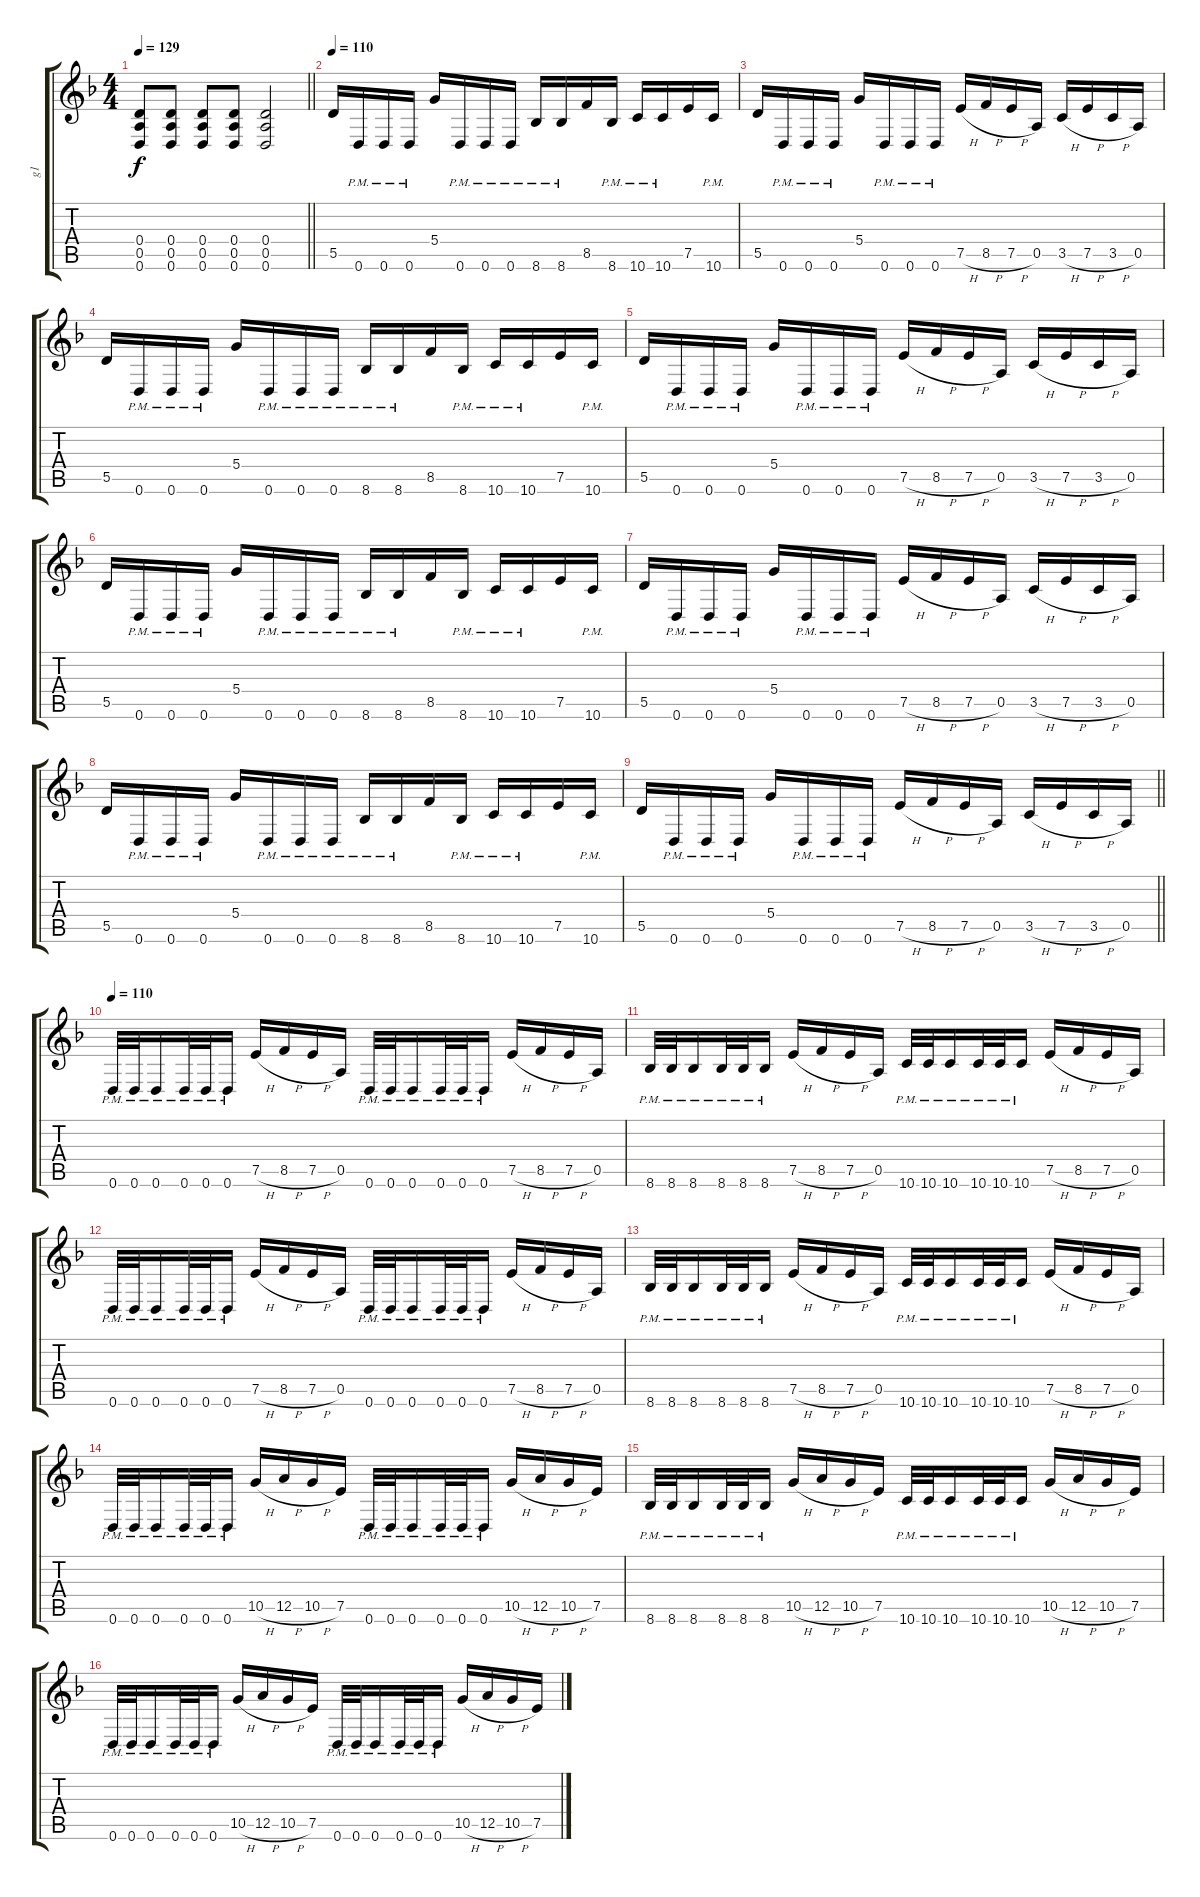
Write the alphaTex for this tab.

\track ("g1" "g1") {instrument distortionguitar}
\staff {score tabs}
\tuning (E4 B3 G3 D3 A2 D2) {hide}
\ts (4 4)
\tempo 129
\clef g2
\barLineRight lightlight
\ks f
(0.4 0.5 0.6).8{dy f} (0.4 0.5 0.6).8 (0.4 0.5 0.6).8 (0.4 0.5 0.6).8 (0.4 0.5 0.6).2 |
\section ("" "")
\tempo 110
5.5.16 0.6{pm}.16 0.6{pm}.16 0.6{pm}.16 5.4.16 0.6{pm}.16 0.6{pm}.16 0.6{pm}.16 8.6{pm}.16 8.6{pm}.16 8.5.16 8.6{pm}.16 10.6{pm}.16 10.6{pm}.16 7.5.16 10.6{pm}.16 |
5.5.16 0.6{pm}.16 0.6{pm}.16 0.6{pm}.16 5.4.16 0.6{pm}.16 0.6{pm}.16 0.6{pm}.16 7.5{h}.16 8.5{h}.16 7.5{h}.16 0.5.16 3.5{h}.16 7.5{h}.16 3.5{h}.16 0.5.16 |
5.5.16 0.6{pm}.16 0.6{pm}.16 0.6{pm}.16 5.4.16 0.6{pm}.16 0.6{pm}.16 0.6{pm}.16 8.6{pm}.16 8.6{pm}.16 8.5.16 8.6{pm}.16 10.6{pm}.16 10.6{pm}.16 7.5.16 10.6{pm}.16 |
5.5.16 0.6{pm}.16 0.6{pm}.16 0.6{pm}.16 5.4.16 0.6{pm}.16 0.6{pm}.16 0.6{pm}.16 7.5{h}.16 8.5{h}.16 7.5{h}.16 0.5.16 3.5{h}.16 7.5{h}.16 3.5{h}.16 0.5.16 |
5.5.16 0.6{pm}.16 0.6{pm}.16 0.6{pm}.16 5.4.16 0.6{pm}.16 0.6{pm}.16 0.6{pm}.16 8.6{pm}.16 8.6{pm}.16 8.5.16 8.6{pm}.16 10.6{pm}.16 10.6{pm}.16 7.5.16 10.6{pm}.16 |
5.5.16 0.6{pm}.16 0.6{pm}.16 0.6{pm}.16 5.4.16 0.6{pm}.16 0.6{pm}.16 0.6{pm}.16 7.5{h}.16 8.5{h}.16 7.5{h}.16 0.5.16 3.5{h}.16 7.5{h}.16 3.5{h}.16 0.5.16 |
5.5.16 0.6{pm}.16 0.6{pm}.16 0.6{pm}.16 5.4.16 0.6{pm}.16 0.6{pm}.16 0.6{pm}.16 8.6{pm}.16 8.6{pm}.16 8.5.16 8.6{pm}.16 10.6{pm}.16 10.6{pm}.16 7.5.16 10.6{pm}.16 |
\barLineRight lightlight
5.5.16 0.6{pm}.16 0.6{pm}.16 0.6{pm}.16 5.4.16 0.6{pm}.16 0.6{pm}.16 0.6{pm}.16 7.5{h}.16 8.5{h}.16 7.5{h}.16 0.5.16 3.5{h}.16 7.5{h}.16 3.5{h}.16 0.5.16 |
\section ("" "")
\tempo 110
0.6{pm}.32 0.6{pm}.32 0.6{pm}.16 0.6{pm}.32 0.6{pm}.32 0.6{pm}.16 7.5{h}.16 8.5{h}.16 7.5{h}.16 0.5.16 0.6{pm}.32 0.6{pm}.32 0.6{pm}.16 0.6{pm}.32 0.6{pm}.32 0.6{pm}.16 7.5{h}.16 8.5{h}.16 7.5{h}.16 0.5.16 |
8.6{pm}.32 8.6{pm}.32 8.6{pm}.16 8.6{pm}.32 8.6{pm}.32 8.6{pm}.16 7.5{h}.16 8.5{h}.16 7.5{h}.16 0.5.16 10.6{pm}.32 10.6{pm}.32 10.6{pm}.16 10.6{pm}.32 10.6{pm}.32 10.6{pm}.16 7.5{h}.16 8.5{h}.16 7.5{h}.16 0.5.16 |
0.6{pm}.32 0.6{pm}.32 0.6{pm}.16 0.6{pm}.32 0.6{pm}.32 0.6{pm}.16 7.5{h}.16 8.5{h}.16 7.5{h}.16 0.5.16 0.6{pm}.32 0.6{pm}.32 0.6{pm}.16 0.6{pm}.32 0.6{pm}.32 0.6{pm}.16 7.5{h}.16 8.5{h}.16 7.5{h}.16 0.5.16 |
8.6{pm}.32 8.6{pm}.32 8.6{pm}.16 8.6{pm}.32 8.6{pm}.32 8.6{pm}.16 7.5{h}.16 8.5{h}.16 7.5{h}.16 0.5.16 10.6{pm}.32 10.6{pm}.32 10.6{pm}.16 10.6{pm}.32 10.6{pm}.32 10.6{pm}.16 7.5{h}.16 8.5{h}.16 7.5{h}.16 0.5.16 |
0.6{pm}.32 0.6{pm}.32 0.6{pm}.16 0.6{pm}.32 0.6{pm}.32 0.6{pm}.16 10.5{h}.16 12.5{h}.16 10.5{h}.16 7.5.16 0.6{pm}.32 0.6{pm}.32 0.6{pm}.16 0.6{pm}.32 0.6{pm}.32 0.6{pm}.16 10.5{h}.16 12.5{h}.16 10.5{h}.16 7.5.16 |
8.6{pm}.32 8.6{pm}.32 8.6{pm}.16 8.6{pm}.32 8.6{pm}.32 8.6{pm}.16 10.5{h}.16 12.5{h}.16 10.5{h}.16 7.5.16 10.6{pm}.32 10.6{pm}.32 10.6{pm}.16 10.6{pm}.32 10.6{pm}.32 10.6{pm}.16 10.5{h}.16 12.5{h}.16 10.5{h}.16 7.5.16 |
0.6{pm}.32 0.6{pm}.32 0.6{pm}.16 0.6{pm}.32 0.6{pm}.32 0.6{pm}.16 10.5{h}.16 12.5{h}.16 10.5{h}.16 7.5.16 0.6{pm}.32 0.6{pm}.32 0.6{pm}.16 0.6{pm}.32 0.6{pm}.32 0.6{pm}.16 10.5{h}.16 12.5{h}.16 10.5{h}.16 7.5.16
